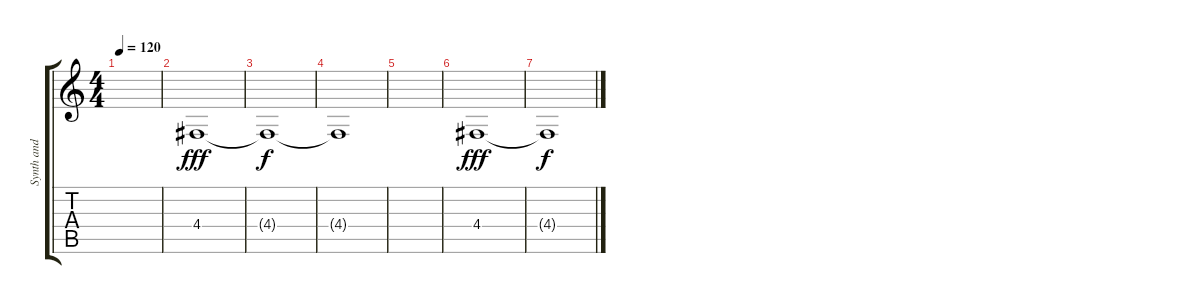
\track ("Synth and BG Vocals" "Synth and ") {instrument lead2sawtooth}
\staff {score tabs}
\tuning (E4 B3 G3 D3 A2 E2) {hide}
\ts (4 4)
\tempo 120
\clef g2
\ks c
|
4.4.1{dy fff} |
4.4{t}.1{dy f} |
4.4{t}.1 |
|
4.4.1{dy fff} |
4.4{t}.1{dy f}
